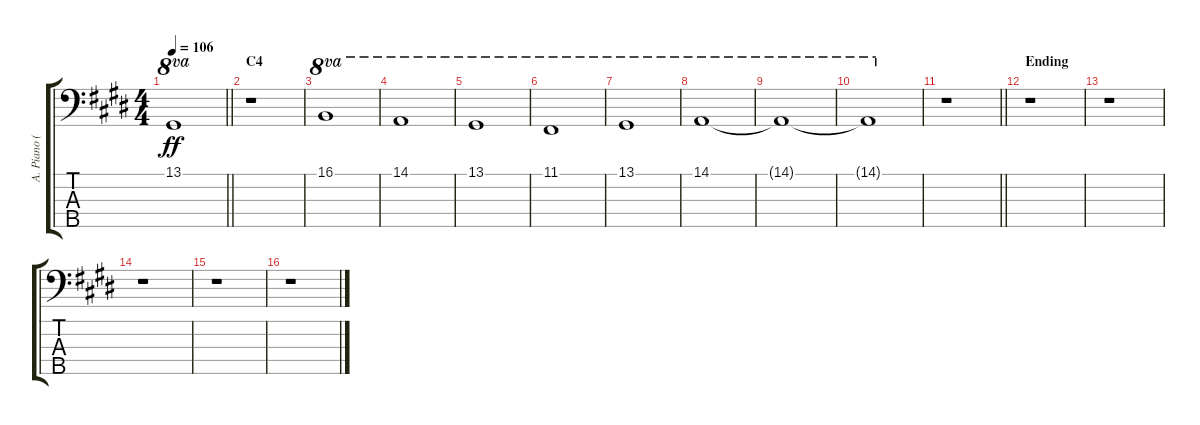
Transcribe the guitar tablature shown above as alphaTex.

\track ("A. Piano (Left Hand)" "A. Piano (") {instrument acousticgrandpiano}
\staff {score tabs}
\tuning (G2 D2 A1 E1 B0) {hide}
\ts (4 4)
\tempo 106
\clef f4
\barLineRight lightlight
\ks e
13.1.1{ot 8va dy ff} |
\section ("" "C4")
r.1 |
16.1.1{ot 8va} |
14.1.1{ot 8va} |
13.1.1{ot 8va} |
11.1.1{ot 8va} |
13.1.1{ot 8va} |
14.1.1{ot 8va} |
14.1{t}.1{ot 8va} |
14.1{t}.1{ot 8va} |
\barLineRight lightlight
r.1 |
\section ("" "Ending")
r.1 |
r.1 |
r.1 |
r.1 |
r.1
